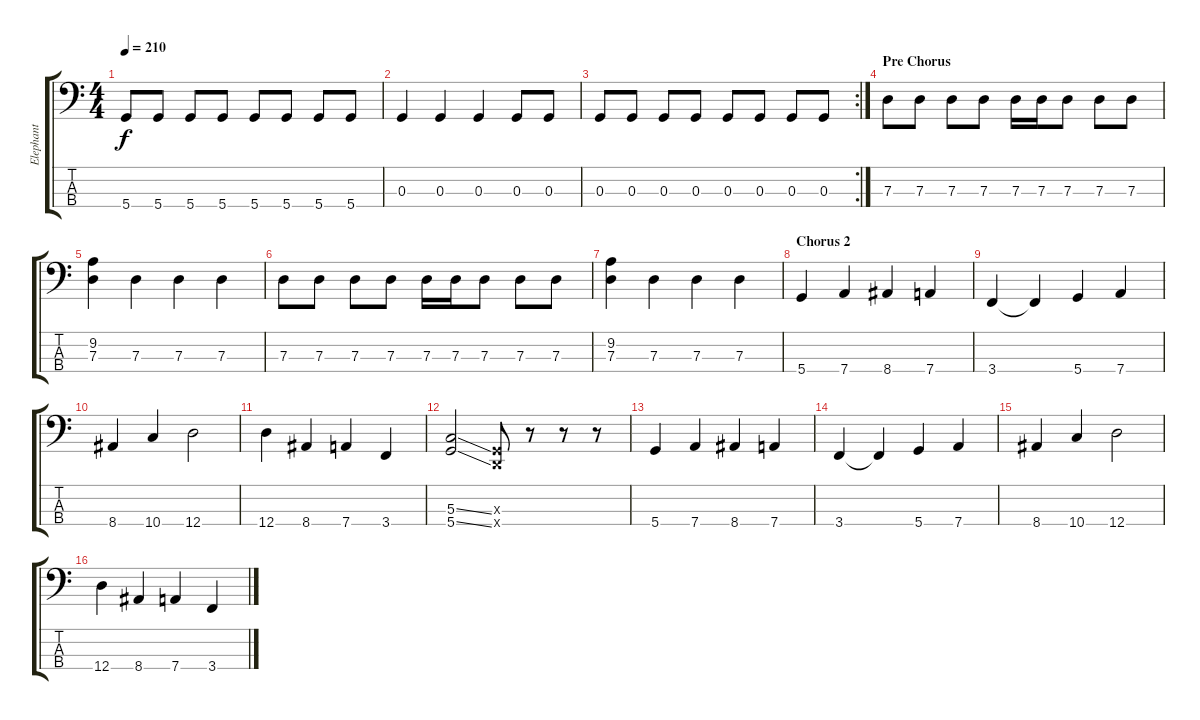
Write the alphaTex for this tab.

\track ("Elephant" "Elephant") {instrument electricbassfinger}
\staff {score tabs}
\tuning (F2 C2 G1 D1) {hide}
\ts (4 4)
\tempo 210
\clef f4
\ks c
5.4.8{dy f} 5.4.8 5.4.8 5.4.8 5.4.8 5.4.8 5.4.8 5.4.8 |
0.3.4 0.3.4 0.3.4 0.3.8 0.3.8 |
\rc 2
0.3.8 0.3.8 0.3.8 0.3.8 0.3.8 0.3.8 0.3.8 0.3.8 |
\section ("" "Pre Chorus")
7.3.8 7.3.8 7.3.8 7.3.8 7.3.16 7.3.16 7.3.8 7.3.8 7.3.8 |
(9.2 7.3).4 7.3.4 7.3.4 7.3.4 |
7.3.8 7.3.8 7.3.8 7.3.8 7.3.16 7.3.16 7.3.8 7.3.8 7.3.8 |
(9.2 7.3).4 7.3.4 7.3.4 7.3.4 |
\section ("" "Chorus 2")
5.4.4 7.4.4 8.4.4 7.4.4 |
3.4.4 3.4{t}.4 5.4.4 7.4.4 |
8.4.4 10.4.4 12.4.2 |
12.4.4 8.4.4 7.4.4 3.4.4 |
(5.3{ss} 5.4{ss}).2 (0.3{x} 0.4{x}).8 r.8 r.8 r.8 |
5.4.4 7.4.4 8.4.4 7.4.4 |
3.4.4 3.4{t}.4 5.4.4 7.4.4 |
8.4.4 10.4.4 12.4.2 |
12.4.4 8.4.4 7.4.4 3.4.4
